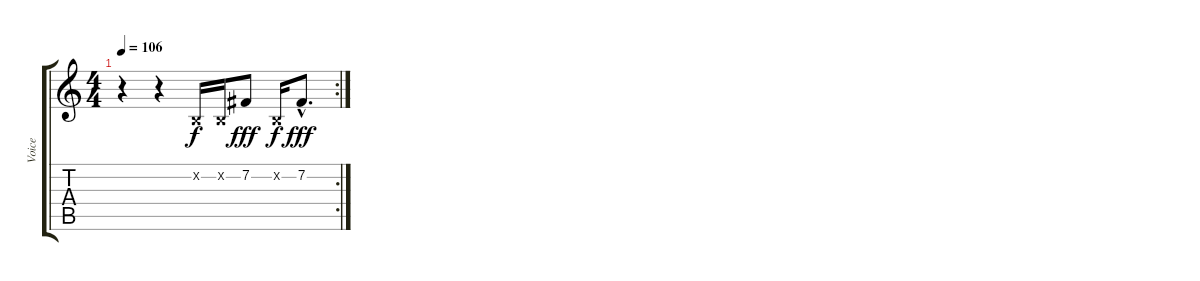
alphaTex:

\track ("Voice" "Voice") {instrument oboe}
\staff {score tabs}
\tuning (E4 B3 G3 D3 A2 E2) {hide}
\rc 2
\ts (4 4)
\tempo 106
\clef g2
\ks c
r.4{dy fff} r.4 0.2{x}.16{dy f} 0.2{x}.16 7.2.8{dy fff} 0.2{x}.16{dy f} 7.2{hac}.8{d dy fff}
